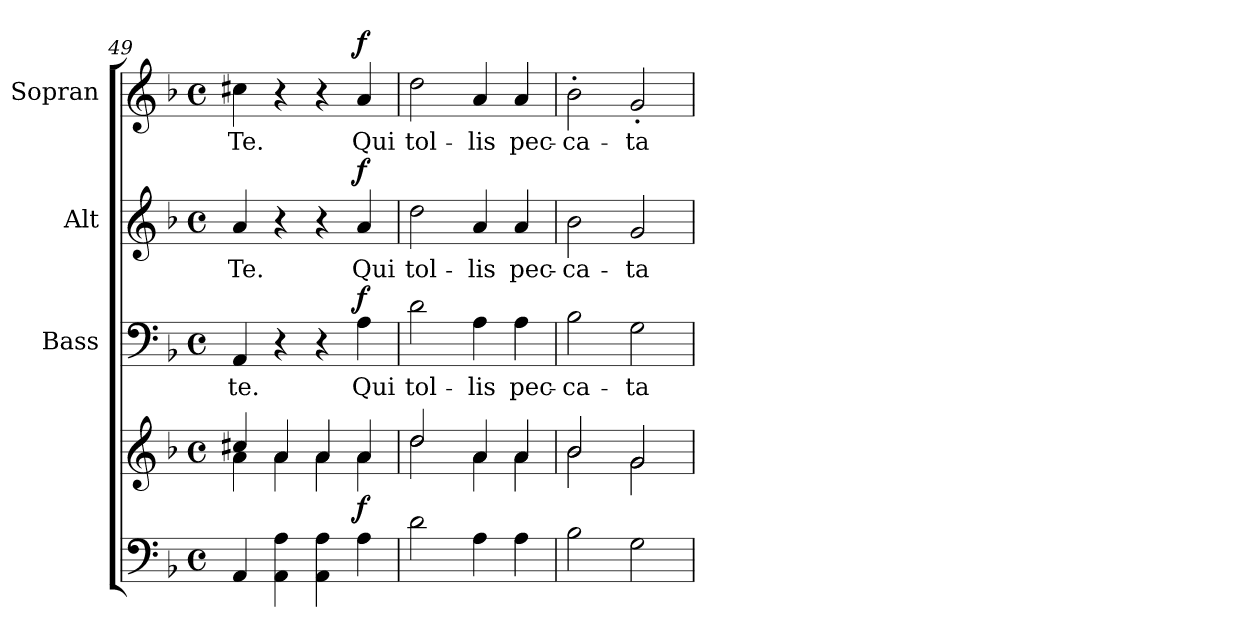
**kern	**kern	**dynam	**kern	**text	**dynam	**kern	**text	**dynam	**kern	**text	**dynam
*part4	*part4	*part4	*part3	*part3	*part3	*part2	*part2	*part2	*part1	*part1	*part1
*staff5	*staff4	*staff4/5	*staff3	*staff3	*staff3	*staff2	*staff2	*staff2	*staff1	*staff1	*staff1
*	*	*	*I"Bass	*	*	*I"Alt	*	*	*I"Sopran	*	*
*	*	*	*I'B.	*	*	*I'A.	*	*	*I'S.	*	*
*clefF4	*clefG2	*	*clefF4	*	*	*clefG2	*	*	*clefG2	*	*
*k[b-]	*k[b-]	*	*k[b-]	*	*	*k[b-]	*	*	*k[b-]	*	*
*F:	*F:	*	*F:	*	*	*F:	*	*	*F:	*	*
*M4/4	*M4/4	*	*M4/4	*	*	*M4/4	*	*	*M4/4	*	*
*met(c)	*met(c)	*	*met(c)	*	*	*met(c)	*	*	*met(c)	*	*
=49	=49	=49	=49	=49	=49	=49	=49	=49	=49	=49	=49
*	*^	*	*	*	*	*	*	*	*	*	*
!	!	!	!	!	!LO:LY:b	!	!	!LO:LY:b	!	!	!LO:LY:b	!
4AA/	4cc#X/	4a\	.	4AA/	te.	.	4a/	Te.	.	4cc#X\	Te.	.
4AA\ 4A\	4a/	4a\	.	4r	.	.	4r	.	.	4r	.	.
4AA\ 4A\	4a/	4a\	.	4r	.	.	4r	.	.	4r	.	.
!	!	!	!LO:DY:b	!	!LO:LY:b	!LO:DY:a	!	!LO:LY:b	!LO:DY:a	!	!LO:LY:b	!LO:DY:a
4A\	4a/	4a\	f	4A\	Qui	f	4a/	Qui	f	4a/	Qui	f
=50	=50	=50	=50	=50	=50	=50	=50	=50	=50	=50	=50	=50
!	!	!	!	!	!LO:LY:b	!	!	!LO:LY:b	!	!	!LO:LY:b	!
2d\	2dd/	2dd\	.	2d\	tol-	.	2dd\	tol-	.	2dd\	tol-	.
!	!	!	!	!	!LO:LY:b	!	!	!LO:LY:b	!	!	!LO:LY:b	!
4A\	4a/	4a\	.	4A\	-lis	.	4a/	-lis	.	4a/	-lis	.
!	!	!	!	!	!LO:LY:b	!	!	!LO:LY:b	!	!	!LO:LY:b	!
4A\	4a/	4a\	.	4A\	pec-	.	4a/	pec-	.	4a/	pec-	.
=51	=51	=51	=51	=51	=51	=51	=51	=51	=51	=51	=51	=51
!	!	!	!	!	!LO:LY:b	!	!	!LO:LY:b	!	!	!LO:LY:b	!
2B-\	2b-/	2b-\	.	2B-\	-ca-	.	2b-\	-ca-	.	2b-'>\	-ca-	.
!	!	!	!	!	!LO:LY:b	!	!	!LO:LY:b	!	!	!LO:LY:b	!
2G\	2g/	2g\	.	2G\	-ta	.	2g/	-ta	.	2g'</	-ta	.
*	*v	*v	*	*	*	*	*	*	*	*	*	*
=	=	=	=	=	=	=	=	=	=	=	=
*-	*-	*-	*-	*-	*-	*-	*-	*-	*-	*-	*-
